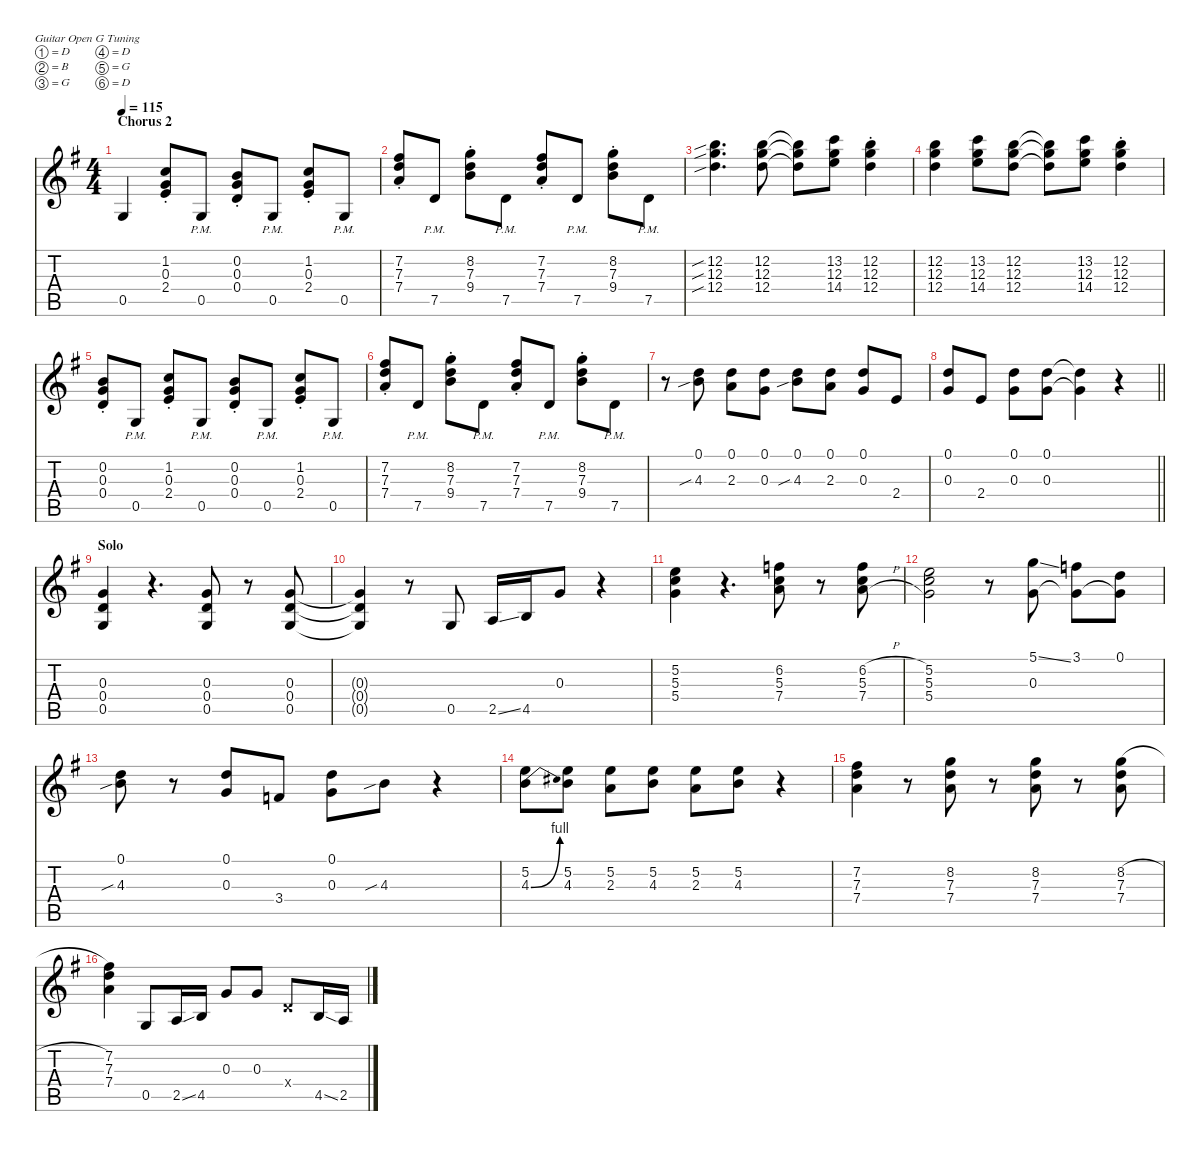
\defaultSystemsLayout 8
\hideDynamics
\bracketExtendMode nobrackets
\singleTrackTrackNamePolicy hidden
\multiTrackTrackNamePolicy hidden
\otherSystemsTrackNameOrientation horizontal
\track ("Guitar 1 Right" "od.guit.") {defaultSystemsLayout 4 instrument overdrivenguitar}
\staff {score tabs}
\tuning (D4 B3 G3 D3 G2 D2)
\ts (4 4)
\section ("" "Chorus 2")
\tempo 115
\clef g2
\ks g
0.5{t acc forcenatural}.4{dy f beam Up} (1.2{st acc forcenatural} 0.3{st acc forcenatural} 2.4{st acc forcenatural}).8{beam Up} 0.5{pm acc forcenatural}.8{beam Up} (0.2{st acc forcenatural} 0.3{st acc forcenatural} 0.4{st acc forcenatural}).8{beam Up} 0.5{pm acc forcenatural}.8{beam Up} (1.2{st acc forcenatural} 0.3{st acc forcenatural} 2.4{st acc forcenatural}).8{beam Up} 0.5{pm acc forcenatural}.8{beam Up} |
(7.2{st acc #} 7.3{st acc forcenatural} 7.4{st acc forcenatural}).8{beam Up} 7.5{pm acc forcenatural}.8{beam Up} (8.2{st acc forcenatural} 7.3{st acc forcenatural} 9.4{st acc forcenatural}).8{beam Down} 7.5{pm acc forcenatural}.8{beam Down} (7.2{st acc #} 7.3{st acc forcenatural} 7.4{st acc forcenatural}).8{beam Up} 7.5{pm acc forcenatural}.8{beam Up} (8.2{st acc forcenatural} 7.3{st acc forcenatural} 9.4{st acc forcenatural}).8{beam Down} 7.5{pm acc forcenatural}.8{beam Down} |
(12.2{sib acc forcenatural} 12.3{sib acc forcenatural} 12.4{sib acc forcenatural}).4{d beam Down} (12.2{acc forcenatural} 12.3{acc forcenatural} 12.4{acc forcenatural}).8{beam Down} (12.2{t acc forcenatural} 12.3{t acc forcenatural} 12.4{t acc forcenatural}).8{beam Down} (13.2{acc forcenatural} 12.3{acc forcenatural} 14.4{acc forcenatural}).8{beam Down} (12.2{st acc forcenatural} 12.3{st acc forcenatural} 12.4{st acc forcenatural}).4{beam Down} |
(12.2{acc forcenatural} 12.3{acc forcenatural} 12.4{acc forcenatural}).4{beam Down} (13.2{acc forcenatural} 12.3{acc forcenatural} 14.4{acc forcenatural}).8{beam Down} (12.2{acc forcenatural} 12.3{acc forcenatural} 12.4{acc forcenatural}).8{beam Down} (12.2{t acc forcenatural} 12.3{t acc forcenatural} 12.4{t acc forcenatural}).8{beam Down} (13.2{acc forcenatural} 12.3{acc forcenatural} 14.4{acc forcenatural}).8{beam Down} (12.2{st acc forcenatural} 12.3{st acc forcenatural} 12.4{st acc forcenatural}).4{beam Down} |
(0.2{st acc forcenatural} 0.3{st acc forcenatural} 0.4{st acc forcenatural}).8{beam Up} 0.5{pm acc forcenatural}.8{beam Up} (1.2{st acc forcenatural} 0.3{st acc forcenatural} 2.4{st acc forcenatural}).8{beam Up} 0.5{pm acc forcenatural}.8{beam Up} (0.2{st acc forcenatural} 0.3{st acc forcenatural} 0.4{st acc forcenatural}).8{beam Up} 0.5{pm acc forcenatural}.8{beam Up} (1.2{st acc forcenatural} 0.3{st acc forcenatural} 2.4{st acc forcenatural}).8{beam Up} 0.5{pm acc forcenatural}.8{beam Up} |
(7.2{st acc #} 7.3{st acc forcenatural} 7.4{st acc forcenatural}).8{beam Up} 7.5{pm acc forcenatural}.8{beam Up} (8.2{st acc forcenatural} 7.3{st acc forcenatural} 9.4{st acc forcenatural}).8{beam Down} 7.5{pm acc forcenatural}.8{beam Down} (7.2{st acc #} 7.3{st acc forcenatural} 7.4{st acc forcenatural}).8{beam Up} 7.5{pm acc forcenatural}.8{beam Up} (8.2{st acc forcenatural} 7.3{st acc forcenatural} 9.4{st acc forcenatural}).8{beam Down} 7.5{pm acc forcenatural}.8{beam Down} |
r.8{beam Down} (0.1{acc forcenatural} 4.3{sib acc forcenatural}).8{beam Down} (0.1{acc forcenatural} 2.3{acc forcenatural}).8{beam Down} (0.1{acc forcenatural} 0.3{acc forcenatural}).8{beam Down} (0.1{acc forcenatural} 4.3{sib acc forcenatural}).8{beam Down} (0.1{acc forcenatural} 2.3{acc forcenatural}).8{beam Down} (0.1{acc forcenatural} 0.3{acc forcenatural}).8{beam Up} 2.4{acc forcenatural}.8{beam Up} |
\barLineRight lightlight
(0.1{acc forcenatural} 0.3{acc forcenatural}).8{beam Up} 2.4{acc forcenatural}.8{beam Up} (0.1{acc forcenatural} 0.3{acc forcenatural}).8{beam Down} (0.1{acc forcenatural} 0.3{acc forcenatural}).8{beam Down} (0.1{t acc forcenatural} 0.3{t acc forcenatural}).4{beam Down} r.4{beam Down} |
\section ("" "Solo")
(0.3{acc forcenatural} 0.4{acc forcenatural} 0.5{acc forcenatural}).4{beam Up} r.4{d beam Up} (0.3{acc forcenatural} 0.4{acc forcenatural} 0.5{acc forcenatural}).8{beam Up} r.8{beam Up} (0.3{acc forcenatural} 0.4{acc forcenatural} 0.5{acc forcenatural}).8{beam Up} |
(0.3{t acc forcenatural} 0.4{t acc forcenatural} 0.5{t acc forcenatural}).4{beam Up} r.8{beam Up} 0.5{acc forcenatural}.8{beam Up} 2.5{ss acc forcenatural}.16{beam Up} 4.5{acc forcenatural}.16{beam Up} 0.3{acc forcenatural}.8{beam Up} r.4{beam Up} |
(5.2{acc forcenatural} 5.3{acc forcenatural} 5.4{acc forcenatural}).4{beam Down} r.4{d beam Down} (6.2{acc forcenatural} 5.3{acc forcenatural} 7.4{acc forcenatural}).8{beam Down} r.8{beam Down} (6.2{h acc forcenatural} 5.3{acc forcenatural} 7.4{h acc forcenatural}).8{beam Down} |
(5.2{acc forcenatural} 5.3{acc forcenatural} 5.4{acc forcenatural}).2{beam Down} r.8{beam Down} (5.1{ss acc forcenatural} 0.3{acc forcenatural}).8{beam Down} (3.1{acc forcenatural} 0.3{t acc forcenatural}).8{beam Down} (0.1{acc forcenatural} 0.3{t acc forcenatural}).8{beam Down} |
(0.1{acc forcenatural} 4.3{sib acc forcenatural}).8{beam Down} r.8{beam Down} (0.1{acc forcenatural} 0.3{acc forcenatural}).8{beam Up} 3.4{acc forcenatural}.8{beam Up} (0.1{acc forcenatural} 0.3{acc forcenatural}).8{beam Down} 4.3{sib acc forcenatural}.8{beam Down} r.4{beam Down} |
(5.2{acc forcenatural} 4.3{be (bend 0 0 15 4) acc forcenatural}).8{beam Down} (5.2{acc forcenatural} 4.3{acc forcenatural}).8{beam Down} (5.2{acc forcenatural} 2.3{acc forcenatural}).8{beam Down} (5.2{acc forcenatural} 4.3{acc forcenatural}).8{beam Down} (5.2{acc forcenatural} 2.3{acc forcenatural}).8{beam Down} (5.2{acc forcenatural} 4.3{acc forcenatural}).8{beam Down} r.4{beam Down} |
(7.2{acc #} 7.3{acc forcenatural} 7.4{acc forcenatural}).4{beam Down} r.8{beam Down} (8.2{acc forcenatural} 7.3{acc forcenatural} 7.4{acc forcenatural}).8{beam Down} r.8{beam Down} (8.2{acc forcenatural} 7.3{acc forcenatural} 7.4{acc forcenatural}).8{beam Down} r.8{beam Down} (8.2{h acc forcenatural} 7.3{acc forcenatural} 7.4{acc forcenatural}).8{beam Down} |
(7.2{acc #} 7.3{acc forcenatural} 7.4{acc forcenatural}).4{beam Down} 0.5{acc forcenatural}.8{beam Up} 2.5{ss acc forcenatural}.16{beam Up} 4.5{acc forcenatural}.16{beam Up} 0.3{acc forcenatural}.8{beam Up} 0.3{acc forcenatural}.8{beam Up} 0.4{x acc forcenatural}.8{beam Up} 4.5{ss acc forcenatural}.16{beam Up} 2.5{acc forcenatural}.16{beam Up}
